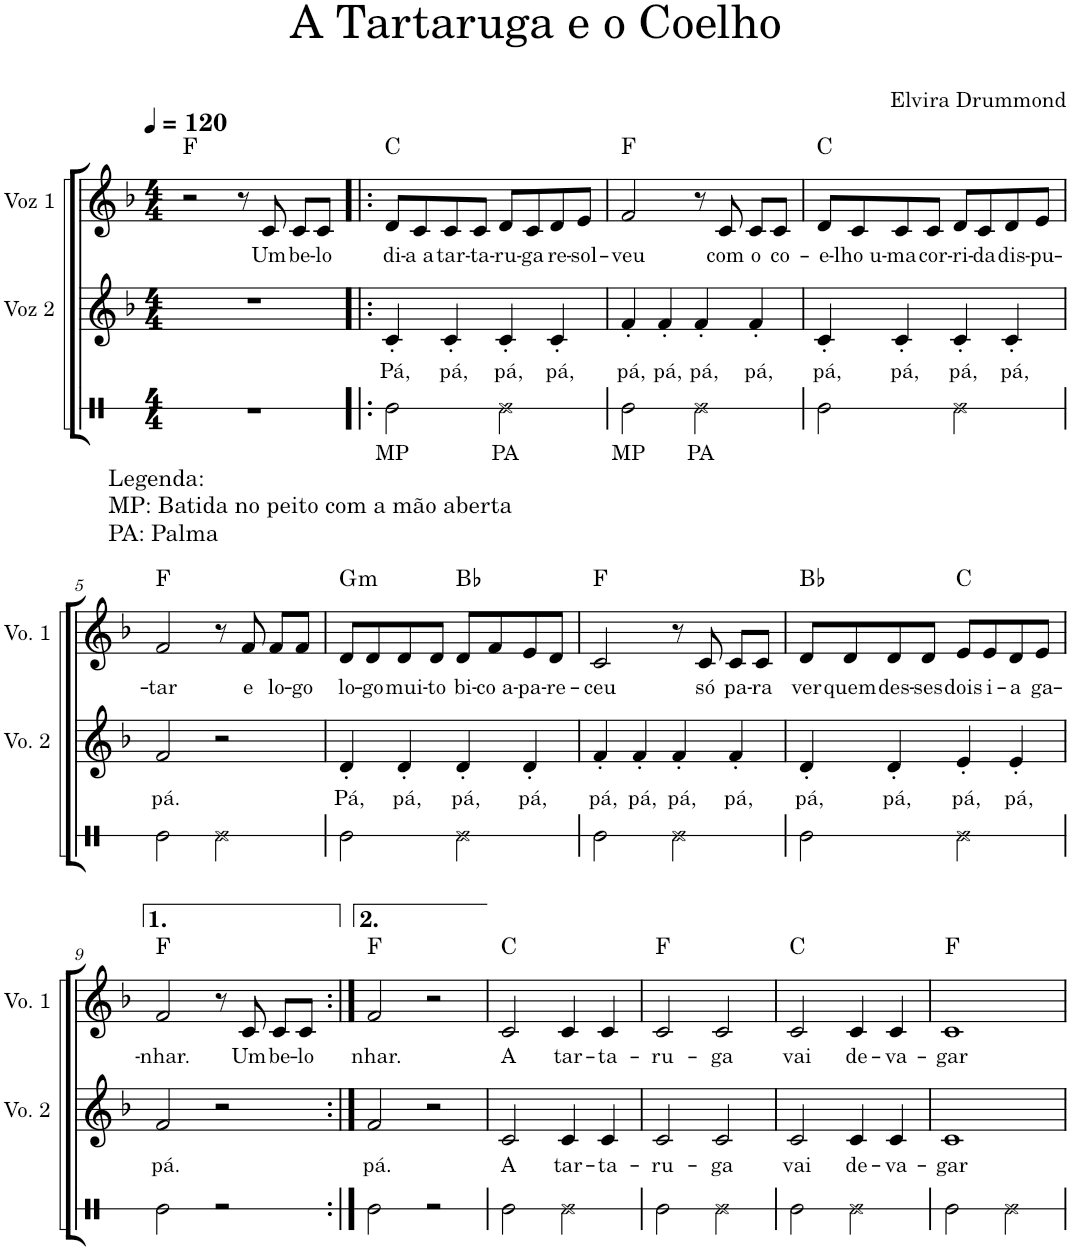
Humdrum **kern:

**kern	**text	**kern	**text	**kern	**text	**harte
*part3	*part3	*part2	*part2	*part1	*part1	*part1
*staff3	*staff3	*staff2	*staff2	*staff1	*staff1	*
*I"Voz 3	*	*I"Voz 2	*	*I"Voz 1	*	*
*	*	*I'Vo. 2	*	*I'Vo. 1	*	*
*stria1	*	*	*	*	*	*
*clefX	*	*clefG2	*	*clefG2	*	*
*k[b-]	*	*k[b-]	*	*k[b-]	*	*
*M4/4	*	*M4/4	*	*M4/4	*	*
*MM120	*	*MM120	*	*MM120	*	*
=1	=1	=1	=1	=1	=1	=1
!LO:TX:b:t=Legenda&colon;	!	!	!	!	!	!
!LO:TX:b:t=MP&colon; Batida no peito com a mão aberta	!	!	!	!	!	!
!LO:TX:b:t=PA&colon; Palma	!	!	!	!	!	!
1r	.	1r	.	2r	.	F:maj
.	.	.	.	8r	.	.
!	!	!	!	!	!LO:LY:b	!
.	.	.	.	8c/	Um	.
!	!	!	!	!	!LO:LY:b	!
.	.	.	.	8c/L	be-	.
!	!	!	!	!	!LO:LY:b	!
.	.	.	.	8c/J	-lo	.
=2!|:	=2!|:	=2!|:	=2!|:	=2!|:	=2!|:	=2!|:
!	!LO:LY:b	!	!LO:LY:b	!	!LO:LY:b	!
2Re\	MP	4c'/	Pá,	8d/L	di-	C:maj
!	!	!	!	!	!LO:LY:b	!
.	.	.	.	8c/	-a a	.
!	!	!	!LO:LY:b	!	!LO:LY:b	!
.	.	4c'/	pá,	8c/	tar-	.
!	!	!	!	!	!LO:LY:b	!
.	.	.	.	8c/J	-ta-	.
!	!LO:LY:b	!	!LO:LY:b	!	!LO:LY:b	!
2Re\	PA	4c'/	pá,	8d/L	-ru-	.
!	!	!	!	!	!LO:LY:b	!
.	.	.	.	8c/	-ga	.
!	!	!	!LO:LY:b	!	!LO:LY:b	!
.	.	4c'/	pá,	8d/	re-	.
!	!	!	!	!	!LO:LY:b	!
.	.	.	.	8e/J	-sol-	.
=3	=3	=3	=3	=3	=3	=3
!	!LO:LY:b	!	!LO:LY:b	!	!LO:LY:b	!
2Re\	MP	4f'/	pá,	2f/	-veu	F:maj
!	!	!	!LO:LY:b	!	!	!
.	.	4f'/	pá,	.	.	.
!	!LO:LY:b	!	!LO:LY:b	!	!	!
2Re\	PA	4f'/	pá,	8r	.	.
!	!	!	!	!	!LO:LY:b	!
.	.	.	.	8c/	com	.
!	!	!	!LO:LY:b	!	!LO:LY:b	!
.	.	4f'/	pá,	8c/L	o	.
!	!	!	!	!	!LO:LY:b	!
.	.	.	.	8c/J	co-	.
=4	=4	=4	=4	=4	=4	=4
!	!	!	!LO:LY:b	!	!LO:LY:b	!
2Re\	.	4c'/	pá,	8d/L	-e-	C:maj
!	!	!	!	!	!LO:LY:b	!
.	.	.	.	8c/	-lho u-	.
!	!	!	!LO:LY:b	!	!LO:LY:b	!
.	.	4c'/	pá,	8c/	-ma	.
!	!	!	!	!	!LO:LY:b	!
.	.	.	.	8c/J	cor-	.
!	!	!	!LO:LY:b	!	!LO:LY:b	!
2Re\	.	4c'/	pá,	8d/L	-ri-	.
!	!	!	!	!	!LO:LY:b	!
.	.	.	.	8c/	-da	.
!	!	!	!LO:LY:b	!	!LO:LY:b	!
.	.	4c'/	pá,	8d/	dis-	.
!	!	!	!	!	!LO:LY:b	!
.	.	.	.	8e/J	-pu-	.
!!LO:LB:g=z
=5	=5	=5	=5	=5	=5	=5
!	!	!	!LO:LY:b	!	!LO:LY:b	!
2Re\	.	2f/	pá.	2f/	-tar	F:maj
2Re\	.	2r	.	8r	.	.
!	!	!	!	!	!LO:LY:b	!
.	.	.	.	8f/	e	.
!	!	!	!	!	!LO:LY:b	!
.	.	.	.	8f/L	lo-	.
!	!	!	!	!	!LO:LY:b	!
.	.	.	.	8f/J	-go	.
=6	=6	=6	=6	=6	=6	=6
!	!	!	!LO:LY:b	!	!LO:LY:b	!LO:H:kt=m
2Re\	.	4d'/	Pá,	8d/L	lo-	G:min
!	!	!	!	!	!LO:LY:b	!
.	.	.	.	8d/	-go	.
!	!	!	!LO:LY:b	!	!LO:LY:b	!
.	.	4d'/	pá,	8d/	mui-	.
!	!	!	!	!	!LO:LY:b	!
.	.	.	.	8d/J	-to	.
!	!	!	!LO:LY:b	!	!LO:LY:b	!
2Re\	.	4d'/	pá,	8d/L	bi-	Bb:maj
!	!	!	!	!	!LO:LY:b	!
.	.	.	.	8f/	-co a-	.
!	!	!	!LO:LY:b	!	!LO:LY:b	!
.	.	4d'/	pá,	8e/	-pa-	.
!	!	!	!	!	!LO:LY:b	!
.	.	.	.	8d/J	-re-	.
=7	=7	=7	=7	=7	=7	=7
!	!	!	!LO:LY:b	!	!LO:LY:b	!
2Re\	.	4f'/	pá,	2c/	-ceu	F:maj
!	!	!	!LO:LY:b	!	!	!
.	.	4f'/	pá,	.	.	.
!	!	!	!LO:LY:b	!	!	!
2Re\	.	4f'/	pá,	8r	.	.
!	!	!	!	!	!LO:LY:b	!
.	.	.	.	8c/	só	.
!	!	!	!LO:LY:b	!	!LO:LY:b	!
.	.	4f'/	pá,	8c/L	pa-	.
!	!	!	!	!	!LO:LY:b	!
.	.	.	.	8c/J	-ra	.
=8	=8	=8	=8	=8	=8	=8
!	!	!	!LO:LY:b	!	!LO:LY:b	!
2Re\	.	4d'/	pá,	8d/L	ver	Bb:maj
!	!	!	!	!	!LO:LY:b	!
.	.	.	.	8d/	quem	.
!	!	!	!LO:LY:b	!	!LO:LY:b	!
.	.	4d'/	pá,	8d/	des-	.
!	!	!	!	!	!LO:LY:b	!
.	.	.	.	8d/J	-ses	.
!	!	!	!LO:LY:b	!	!LO:LY:b	!
2Re\	.	4e'/	pá,	8e/L	dois	C:maj
!	!	!	!	!	!LO:LY:b	!
.	.	.	.	8e/	i-	.
!	!	!	!LO:LY:b	!	!LO:LY:b	!
.	.	4e'/	pá,	8d/	-a	.
!	!	!	!	!	!LO:LY:b	!
.	.	.	.	8e/J	ga-	.
!!LO:LB:g=z
=9	=9	=9	=9	=9	=9	=9
!	!	!	!LO:LY:b	!	!LO:LY:b	!
2Re\	.	2f/	pá.	2f/	-nhar.	F:maj
2r	.	2r	.	8r	.	.
!	!	!	!	!	!LO:LY:b	!
.	.	.	.	8c/	Um	.
!	!	!	!	!	!LO:LY:b	!
.	.	.	.	8c/L	be-	.
!	!	!	!	!	!LO:LY:b	!
.	.	.	.	8c/J	-lo	.
=10:|!	=10:|!	=10:|!	=10:|!	=10:|!	=10:|!	=10:|!
!	!	!	!LO:LY:b	!	!LO:LY:b	!
2Re\	.	2f/	pá.	2f/	-nhar.	F:maj
2r	.	2r	.	2r	.	.
=11	=11	=11	=11	=11	=11	=11
!	!	!	!LO:LY:b	!	!LO:LY:b	!
2Re\	.	2c/	A	2c/	A	C:maj
!	!	!	!LO:LY:b	!	!LO:LY:b	!
2Re\	.	4c/	tar-	4c/	tar-	.
!	!	!	!LO:LY:b	!	!LO:LY:b	!
.	.	4c/	-ta-	4c/	-ta-	.
=12	=12	=12	=12	=12	=12	=12
!	!	!	!LO:LY:b	!	!LO:LY:b	!
2Re\	.	2c/	-ru-	2c/	-ru-	F:maj
!	!	!	!LO:LY:b	!	!LO:LY:b	!
2Re\	.	2c/	-ga	2c/	-ga	.
=13	=13	=13	=13	=13	=13	=13
!	!	!	!LO:LY:b	!	!LO:LY:b	!
2Re\	.	2c/	vai	2c/	vai	C:maj
!	!	!	!LO:LY:b	!	!LO:LY:b	!
2Re\	.	4c/	de-	4c/	de-	.
!	!	!	!LO:LY:b	!	!LO:LY:b	!
.	.	4c/	-va-	4c/	-va-	.
=14	=14	=14	=14	=14	=14	=14
!	!	!	!LO:LY:b	!	!LO:LY:b	!
2Re\	.	1c	-gar	1c	-gar	F:maj
2Re\	.	.	.	.	.	.
=	=	=	=	=	=	=
*-	*-	*-	*-	*-	*-	*-
